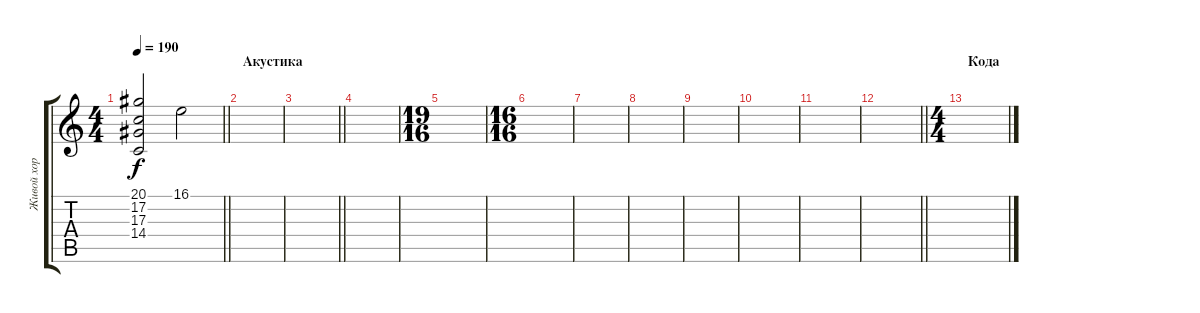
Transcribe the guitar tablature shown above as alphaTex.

\track ("Живой хор + стринги" "Живой хор ") {instrument choiraahs}
\staff {score tabs}
\tuning (C4 G3 Eb3 Bb2 F2 C2) {hide}
\ts (4 4)
\tempo 190
\clef g2
\barLineRight lightlight
\ks c
(20.1 17.2 17.3 14.4).2{dy f} 16.1.2{instrument acousticguitarsteel} |
\section ("" "Акустика")
|
\barLineRight lightlight
|
|
\ts (19 16)
|
\ts (16 16)
|
|
|
|
|
|
\barLineRight lightlight
|
\ts (4 4)
\section ("" "Кода")
